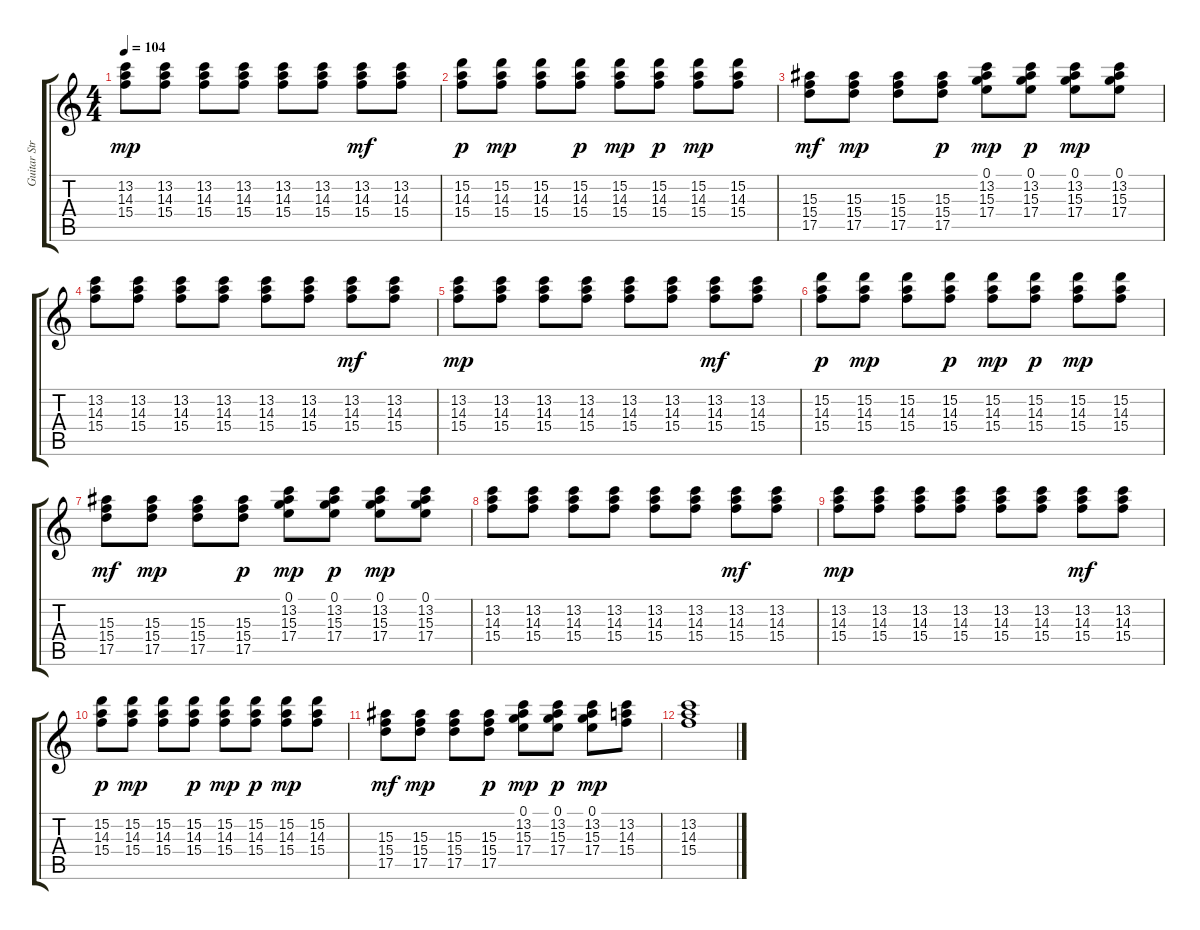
\track ("Guitar Strums" "Guitar Str") {instrument electricguitarjazz}
\staff {score tabs}
\tuning (E4 B3 G3 D3 A2 E2) {hide}
\ts (4 4)
\tempo 104
\clef g2
\ks c
(13.2 14.3 15.4).8{dy mp} (13.2 14.3 15.4).8 (13.2 14.3 15.4).8 (13.2 14.3 15.4).8 (13.2 14.3 15.4).8 (13.2 14.3 15.4).8 (13.2 14.3 15.4).8{dy mf} (13.2 14.3 15.4).8 |
(15.2 14.3 15.4).8{dy p} (15.2 14.3 15.4).8{dy mp} (15.2 14.3 15.4).8 (15.2 14.3 15.4).8{dy p} (15.2 14.3 15.4).8{dy mp} (15.2 14.3 15.4).8{dy p} (15.2 14.3 15.4).8{dy mp} (15.2 14.3 15.4).8 |
(15.3 15.4 17.5).8{dy mf} (15.3 15.4 17.5).8{dy mp} (15.3 15.4 17.5).8 (15.3 15.4 17.5).8{dy p} (0.1 13.2 15.3 17.4).8{dy mp} (0.1 13.2 15.3 17.4).8{dy p} (0.1 13.2 15.3 17.4).8{dy mp} (0.1 13.2 15.3 17.4).8 |
(13.2 14.3 15.4).8 (13.2 14.3 15.4).8 (13.2 14.3 15.4).8 (13.2 14.3 15.4).8 (13.2 14.3 15.4).8 (13.2 14.3 15.4).8 (13.2 14.3 15.4).8{dy mf} (13.2 14.3 15.4).8 |
(13.2 14.3 15.4).8{dy mp} (13.2 14.3 15.4).8 (13.2 14.3 15.4).8 (13.2 14.3 15.4).8 (13.2 14.3 15.4).8 (13.2 14.3 15.4).8 (13.2 14.3 15.4).8{dy mf} (13.2 14.3 15.4).8 |
(15.2 14.3 15.4).8{dy p} (15.2 14.3 15.4).8{dy mp} (15.2 14.3 15.4).8 (15.2 14.3 15.4).8{dy p} (15.2 14.3 15.4).8{dy mp} (15.2 14.3 15.4).8{dy p} (15.2 14.3 15.4).8{dy mp} (15.2 14.3 15.4).8 |
(15.3 15.4 17.5).8{dy mf} (15.3 15.4 17.5).8{dy mp} (15.3 15.4 17.5).8 (15.3 15.4 17.5).8{dy p} (0.1 13.2 15.3 17.4).8{dy mp} (0.1 13.2 15.3 17.4).8{dy p} (0.1 13.2 15.3 17.4).8{dy mp} (0.1 13.2 15.3 17.4).8 |
(13.2 14.3 15.4).8 (13.2 14.3 15.4).8 (13.2 14.3 15.4).8 (13.2 14.3 15.4).8 (13.2 14.3 15.4).8 (13.2 14.3 15.4).8 (13.2 14.3 15.4).8{dy mf} (13.2 14.3 15.4).8 |
(13.2 14.3 15.4).8{dy mp} (13.2 14.3 15.4).8 (13.2 14.3 15.4).8 (13.2 14.3 15.4).8 (13.2 14.3 15.4).8 (13.2 14.3 15.4).8 (13.2 14.3 15.4).8{dy mf} (13.2 14.3 15.4).8 |
(15.2 14.3 15.4).8{dy p} (15.2 14.3 15.4).8{dy mp} (15.2 14.3 15.4).8 (15.2 14.3 15.4).8{dy p} (15.2 14.3 15.4).8{dy mp} (15.2 14.3 15.4).8{dy p} (15.2 14.3 15.4).8{dy mp} (15.2 14.3 15.4).8 |
(15.3 15.4 17.5).8{dy mf} (15.3 15.4 17.5).8{dy mp} (15.3 15.4 17.5).8 (15.3 15.4 17.5).8{dy p} (0.1 13.2 15.3 17.4).8{dy mp} (0.1 13.2 15.3 17.4).8{dy p} (0.1 13.2 15.3 17.4).8{dy mp} (13.2 14.3 15.4).8 |
(13.2 14.3 15.4).1
